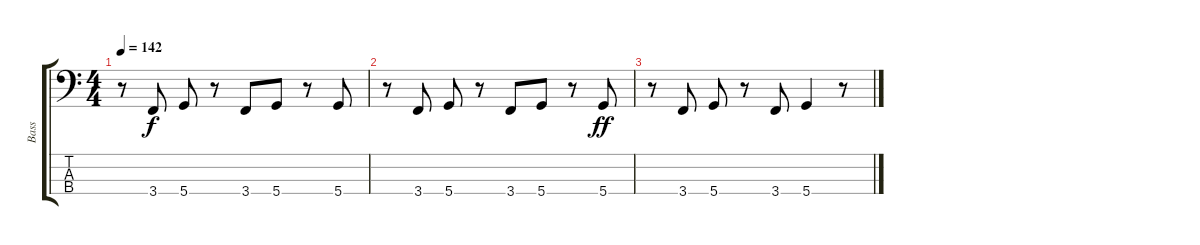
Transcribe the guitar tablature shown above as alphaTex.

\track ("Bass" "Bass") {instrument electricbasspick}
\staff {score tabs}
\tuning (F2 C2 G1 D1) {hide}
\ts (4 4)
\tempo 142
\clef f4
\ks c
r.8{dy f} 3.4.8 5.4.8 r.8 3.4.8 5.4.8 r.8 5.4.8 |
r.8 3.4.8 5.4.8 r.8 3.4.8 5.4.8 r.8 5.4.8{dy ff} |
r.8 3.4.8 5.4.8 r.8 3.4.8 5.4.4 r.8
